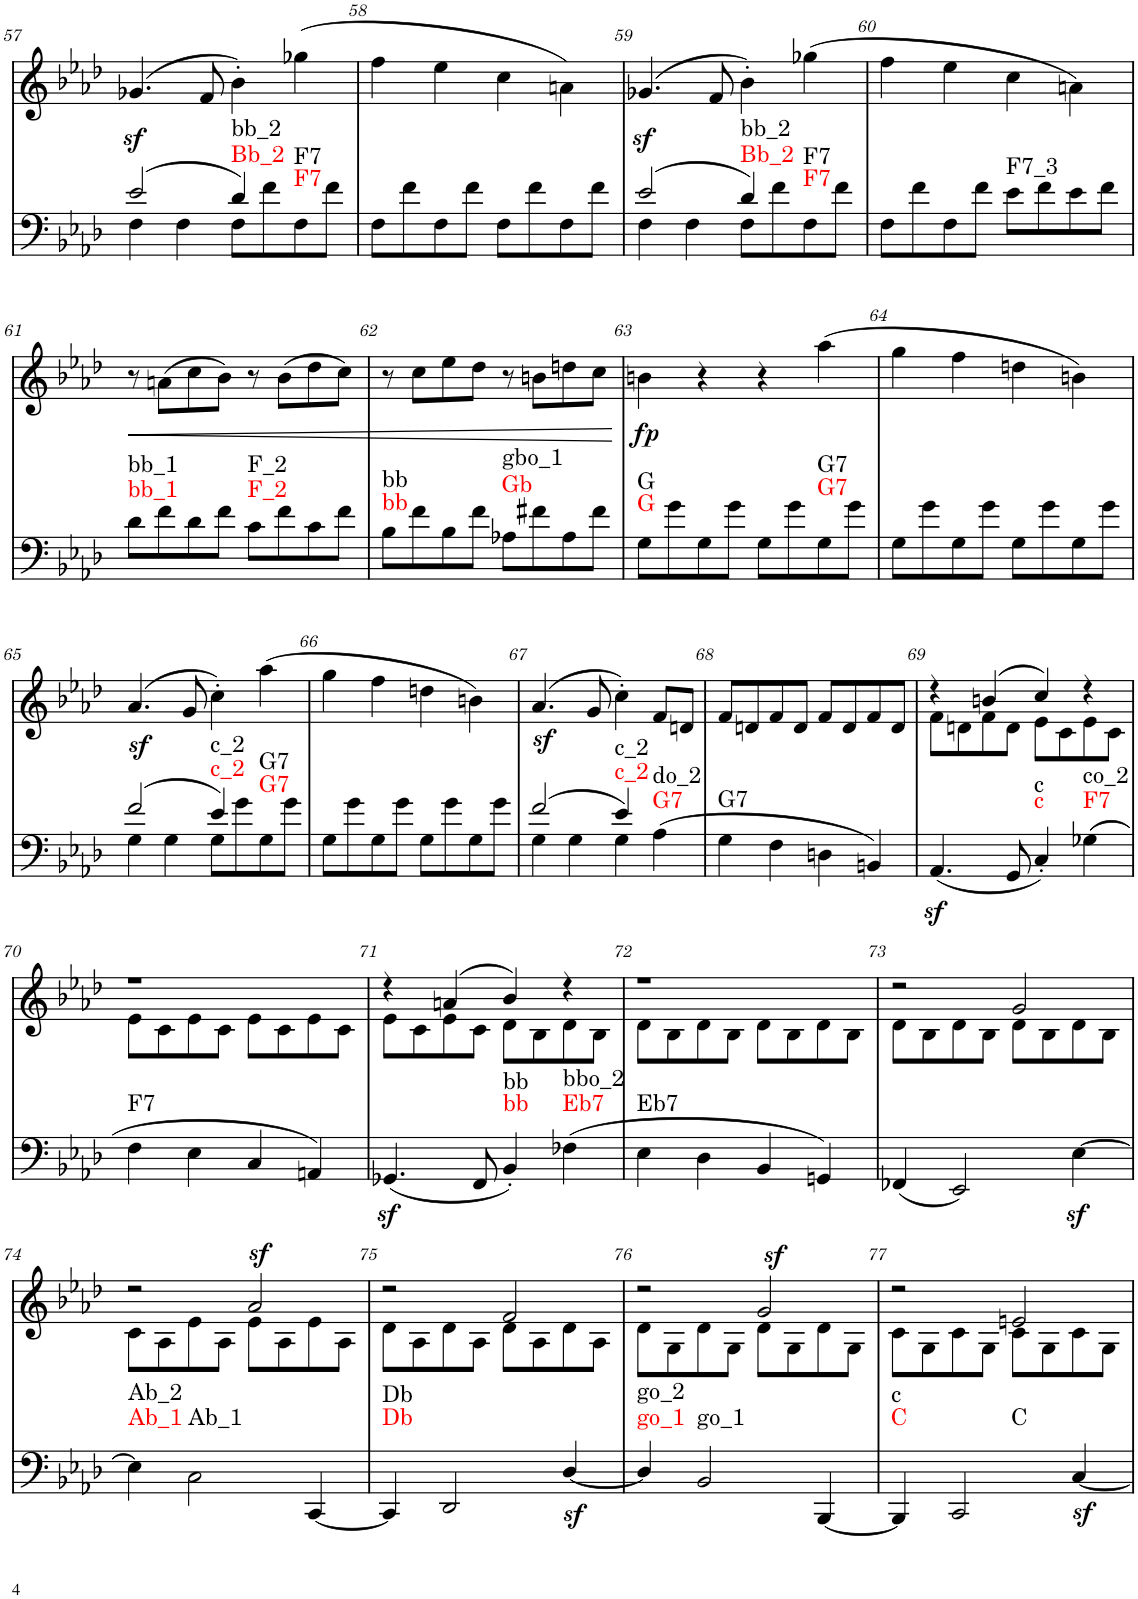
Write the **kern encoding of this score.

**kern	**harte	**kern	**dynam
*part2	*part2	*part1	*part1
*staff2	*	*staff1	*staff1
*I"piano	*	*I"piano	*
*I'Pno	*	*I'Pno	*
!!LO:PB:g=z
*clefF4	*	*clefG2	*
*k[b-e-a-d-]	*	*k[b-e-a-d-]	*
*f:	*	*f:	*
*M2/2	*	*M2/2	*
=57	=57	=57	=57
*^	*	*	*
(2e-/	4F\	.	(4.g-Xz</	.
.	4F\	.	.	.
.	.	.	8f/	.
!	!	!LO:H:n=1:kt=Bb_2	!	!
!	!	!LO:H:n=2:kt=bb_2	!	!
4d-/)	8F\L	N N	4b-'\)	.
.	8f\	.	.	.
!	!	!LO:H:n=1:kt=F7	!	!
!	!	!LO:H:n=2:kt=F7	!	!
4ryy	8F\	N N	(4gg-X\	.
.	8f\J	.	.	.
*v	*v	*	*	*
=58	=58	=58	=58
8F\L	.	4ff\	.
8f\	.	.	.
8F\	.	4ee-\	.
8f\J	.	.	.
8F\L	.	4cc\	.
8f\	.	.	.
8F\	.	4an\)	.
8f\J	.	.	.
=59	=59	=59	=59
*^	*	*	*
(2e-/	4F\	.	(4.g-Xz</	.
.	4F\	.	.	.
.	.	.	8f/	.
!	!	!LO:H:n=1:kt=Bb_2	!	!
!	!	!LO:H:n=2:kt=bb_2	!	!
4d-/)	8F\L	N N	4b-'\)	.
.	8f\	.	.	.
!	!	!LO:H:n=1:kt=F7	!	!
!	!	!LO:H:n=2:kt=F7	!	!
4ryy	8F\	N N	(4gg-X\	.
.	8f\J	.	.	.
*v	*v	*	*	*
=60	=60	=60	=60
8F\L	.	4ff\	.
8f\	.	.	.
8F\	.	4ee-\	.
8f\J	.	.	.
!	!LO:H:kt=F7_3	!	!
8e-\L	N	4cc\	.
8f\	.	.	.
8e-\	.	4an\)	.
8f\J	.	.	.
!!LO:LB:g=z
=61	=61	=61	=61
!	!LO:H:n=1:kt=bb_1	!	!LO:HP:b
!	!LO:H:n=2:kt=bb_1	!	!
8d-\L	N N	8r	<
8f\	.	(8an\L	.
8d-\	.	8cc\	.
8f\J	.	8b-\J)	.
!	!LO:H:n=1:kt=F_2	!	!
!	!LO:H:n=2:kt=F_2	!	!
8c\L	N N	8r	.
8f\	.	(8b-\L	.
8c\	.	8dd-\	.
8f\J	.	8cc\J)	.
=62	=62	=62	=62
!	!LO:H:n=1:kt=bb	!	!
!	!LO:H:n=2:kt=bb	!	!
8B-\L	N N	8r	.
8f\	.	8cc\L	.
8B-\	.	8ee-\	.
8f\J	.	8dd-\J	.
!	!LO:H:n=1:kt=Gb	!	!
!	!LO:H:n=2:kt=gbo_1	!	!
8A-X\L	N N	8r	.
8f#X\	.	8bn\L	.
8A-\	.	8ddn\	.
8f#\J	.	8cc\J	.
.	.	.	[
=63	=63	=63	=63
!	!LO:H:n=1:kt=G	!	!LO:DY:b
!	!LO:H:n=2:kt=G	!	!
8G\L	N N	4bn\	fp
8g\	.	.	.
8G\	.	4r	.
8g\J	.	.	.
8G\L	.	4r	.
8g\	.	.	.
!	!LO:H:n=1:kt=G7	!	!
!	!LO:H:n=2:kt=G7	!	!
8G\	N N	(4aa-\	.
8g\J	.	.	.
=64	=64	=64	=64
8G\L	.	4gg\	.
8g\	.	.	.
8G\	.	4ff\	.
8g\J	.	.	.
8G\L	.	4ddn\	.
8g\	.	.	.
8G\	.	4bn\)	.
8g\J	.	.	.
!!LO:LB:g=z
=65	=65	=65	=65
*^	*	*	*
(2f/	4G\	.	(4.a-z</	.
.	4G\	.	.	.
.	.	.	8g/	.
!	!	!LO:H:n=1:kt=c_2	!	!
!	!	!LO:H:n=2:kt=c_2	!	!
4e-/)	8G\L	N N	4cc'\)	.
.	8g\	.	.	.
!	!	!LO:H:n=1:kt=G7	!	!
!	!	!LO:H:n=2:kt=G7	!	!
4ryy	8G\	N N	(4aa-\	.
.	8g\J	.	.	.
*v	*v	*	*	*
=66	=66	=66	=66
8G\L	.	4gg\	.
8g\	.	.	.
8G\	.	4ff\	.
8g\J	.	.	.
8G\L	.	4ddn\	.
8g\	.	.	.
8G\	.	4bn\)	.
8g\J	.	.	.
=67	=67	=67	=67
*^	*	*	*
(2f/	4G\	.	(>4.a-z</	.
.	4G\	.	.	.
.	.	.	8g/	.
!	!	!LO:H:n=1:kt=c_2	!	!
!	!	!LO:H:n=2:kt=c_2	!	!
4e-/)	4G\	N N	4cc'\)	.
!	!	!LO:H:n=1:kt=G7	!	!
!	!	!LO:H:n=2:kt=do_2	!	!
(4A-\	4ryy	N N	8f/L	.
.	.	.	8dn/J	.
*v	*v	*	*	*
=68	=68	=68	=68
!	!LO:H:kt=G7	!	!
4G\	N	8f/L	.
.	.	8dn/	.
4F\	.	8f/	.
.	.	8d/J	.
4Dn\	.	8f/L	.
.	.	8d/	.
4BBn/)	.	8f/	.
.	.	8d/J	.
=69	=69	=69	=69
*	*	*^	*
(4.AA-z</	.	4r	8f\L	.
.	.	.	8dn\	.
.	.	(4bn/	8f\	.
8GG/	.	.	8d\J	.
!	!LO:H:n=1:kt=c	!	!	!
!	!LO:H:n=2:kt=c	!	!	!
4C'/)	N N	4cc/)	8e-\L	.
.	.	.	8c\	.
!	!LO:H:n=1:kt=F7	!	!	!
!	!LO:H:n=2:kt=co_2	!	!	!
(4G-X\	N N	4r	8e-\	.
.	.	.	8c\J	.
!!LO:LB:g=z	!!
=70	=70	=70	=70	=70
!	!LO:H:kt=F7	!	!	!
4F\	N	1r	8e-\L	.
.	.	.	8c\	.
4E-\	.	.	8e-\	.
.	.	.	8c\J	.
4C/	.	.	8e-\L	.
.	.	.	8c\	.
4AAn/)	.	.	8e-\	.
.	.	.	8c\J	.
=71	=71	=71	=71	=71
(4.GG-Xz</	.	4r	8e-\L	.
.	.	.	8c\	.
.	.	(4an/	8e-\	.
8FF/	.	.	8c\J	.
!	!LO:H:n=1:kt=bb	!	!	!
!	!LO:H:n=2:kt=bb	!	!	!
4BB-'/)	N N	4b-/)	8d-\L	.
.	.	.	8B-\	.
!	!LO:H:n=1:kt=Eb7	!	!	!
!	!LO:H:n=2:kt=bbo_2	!	!	!
(4F-X\	N N	4r	8d-\	.
.	.	.	8B-\J	.
=72	=72	=72	=72	=72
!	!LO:H:kt=Eb7	!	!	!
4E-\	N	1r	8d-\L	.
.	.	.	8B-\	.
4D-\	.	.	8d-\	.
.	.	.	8B-\J	.
4BB-/	.	.	8d-\L	.
.	.	.	8B-\	.
4GGn/)	.	.	8d-\	.
.	.	.	8B-\J	.
=73	=73	=73	=73	=73
(4FF-X/	.	2r	8d-\L	.
.	.	.	8B-\	.
2EE-/)	.	.	8d-\	.
.	.	.	8B-\J	.
.	.	2g/	8d-\L	.
.	.	.	8B-\	.
[4E-z<\	.	.	8d-\	.
.	.	.	8B-\J	.
!!LO:LB:g=z	!!
=74	=74	=74	=74	=74
!	!LO:H:n=1:kt=Ab_1	!	!	!
!	!LO:H:n=2:kt=Ab_2	!	!	!
4E-\]	N N	2r	8c\L	.
.	.	.	8A-\	.
!	!LO:H:kt=Ab_1	!	!	!
2C\	N	.	8e-\	.
.	.	.	8A-\J	.
!	!	!	!	!LO:DY:a
.	.	2a-/	8e-\L	sf
.	.	.	8A-\	.
[4CC/	.	.	8e-\	.
.	.	.	8A-\J	.
=75	=75	=75	=75	=75
!	!LO:H:n=1:kt=Db	!	!	!
!	!LO:H:n=2:kt=Db	!	!	!
4CC/]	N N	2r	8d-\L	.
.	.	.	8A-\	.
2DD-/	.	.	8d-\	.
.	.	.	8A-\J	.
.	.	2f/	8d-\L	.
.	.	.	8A-\	.
[4D-z</	.	.	8d-\	.
.	.	.	8A-\J	.
=76	=76	=76	=76	=76
!	!LO:H:n=1:kt=go_1	!	!	!
!	!LO:H:n=2:kt=go_2	!	!	!
4D-/]	N N	2r	8d-\L	.
.	.	.	8G\	.
!	!LO:H:kt=go_1	!	!	!
2BB-/	N	.	8d-\	.
.	.	.	8G\J	.
.	.	2g/	8d-\L	.
.	.	.	8G\	.
!	!	!	!	!LO:DY:a
[4BBB-/	.	.	8d-\	sf
.	.	.	8G\J	.
=77	=77	=77	=77	=77
!	!LO:H:n=1:kt=C	!	!	!
!	!LO:H:n=2:kt=c	!	!	!
4BBB-/]	N N	2r	8c\L	.
.	.	.	8G\	.
!	!LO:H:kt=C	!	!	!
2CC/	N	.	8c\	.
.	.	.	8G\J	.
.	.	2en/	8c\L	.
.	.	.	8G\	.
[4Cz</	.	.	8c\	.
.	.	.	8G\J	.
*	*	*v	*v	*
=	=	=	=
*-	*-	*-	*-
